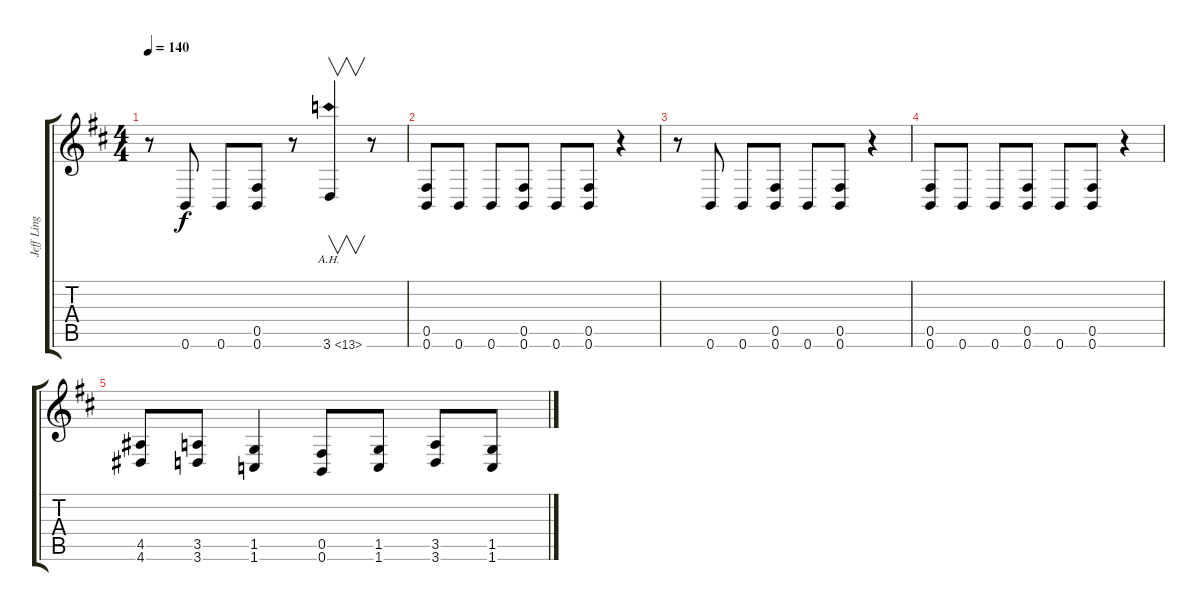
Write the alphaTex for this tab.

\track ("Jeff Ling" "Jeff Ling") {instrument distortionguitar}
\staff {score tabs}
\tuning (Db4 Ab3 E3 B2 Gb2 B1) {hide}
\ts (4 4)
\tempo 140
\clef g2
\ks d
r.8{dy f} 0.6.8 0.6.8 (0.5 0.6).8 r.8 3.6{ah 10}.4{v} r.8 |
(0.5 0.6).8 0.6.8 0.6.8 (0.5 0.6).8 0.6.8 (0.5 0.6).8 r.4 |
r.8 0.6.8 0.6.8 (0.5 0.6).8 0.6.8 (0.5 0.6).8 r.4 |
(0.5 0.6).8 0.6.8 0.6.8 (0.5 0.6).8 0.6.8 (0.5 0.6).8 r.4 |
(4.5 4.6).8 (3.5 3.6).8 (1.5 1.6).4 (0.5 0.6).8 (1.5 1.6).8 (3.5 3.6).8 (1.5 1.6).8
